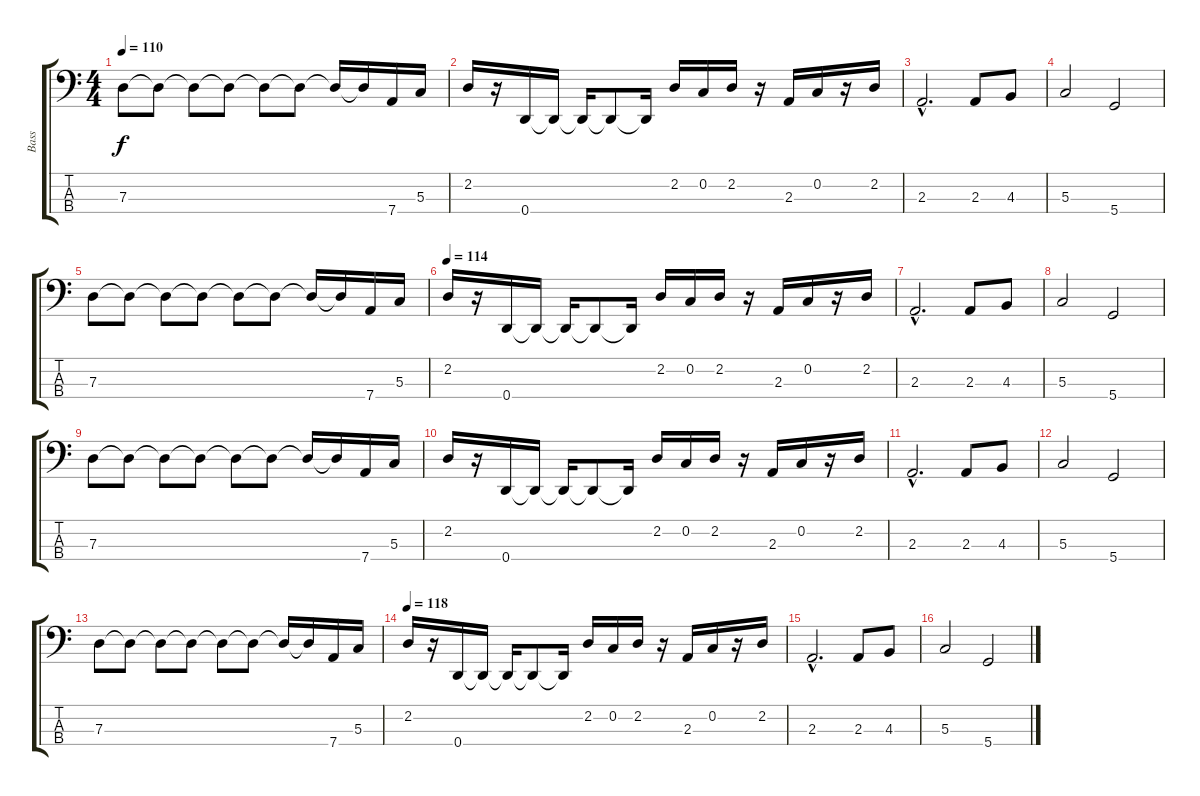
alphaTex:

\track ("Bass" "Bass") {instrument electricbasspick}
\staff {score tabs}
\tuning (F2 C2 G1 D1) {hide}
\ts (4 4)
\tempo 110
\clef f4
\ks c
7.3.8{dy f} 7.3{t}.8 7.3{t}.8 7.3{t}.8 7.3{t}.8 7.3{t}.8 7.3{t}.16 7.3{t}.16 7.4.16 5.3.16 |
2.2.16 r.16 0.4.16 0.4{t}.16 0.4{t}.16 0.4{t}.8 0.4{t}.16 2.2.16 0.2.16 2.2.16 r.16 2.3.16 0.2.16 r.16 2.2.16 |
2.3{hac}.2{d} 2.3.8 4.3.8 |
5.3.2 5.4.2 |
7.3.8 7.3{t}.8 7.3{t}.8 7.3{t}.8 7.3{t}.8 7.3{t}.8 7.3{t}.16 7.3{t}.16 7.4.16 5.3.16 |
\tempo 114
2.2.16 r.16 0.4.16 0.4{t}.16 0.4{t}.16 0.4{t}.8 0.4{t}.16 2.2.16 0.2.16 2.2.16 r.16 2.3.16 0.2.16 r.16 2.2.16 |
2.3{hac}.2{d} 2.3.8 4.3.8 |
5.3.2 5.4.2 |
7.3.8 7.3{t}.8 7.3{t}.8 7.3{t}.8 7.3{t}.8 7.3{t}.8 7.3{t}.16 7.3{t}.16 7.4.16 5.3.16 |
2.2.16 r.16 0.4.16 0.4{t}.16 0.4{t}.16 0.4{t}.8 0.4{t}.16 2.2.16 0.2.16 2.2.16 r.16 2.3.16 0.2.16 r.16 2.2.16 |
2.3{hac}.2{d} 2.3.8 4.3.8 |
5.3.2 5.4.2 |
7.3.8 7.3{t}.8 7.3{t}.8 7.3{t}.8 7.3{t}.8 7.3{t}.8 7.3{t}.16 7.3{t}.16 7.4.16 5.3.16 |
\tempo 118
2.2.16 r.16 0.4.16 0.4{t}.16 0.4{t}.16 0.4{t}.8 0.4{t}.16 2.2.16 0.2.16 2.2.16 r.16 2.3.16 0.2.16 r.16 2.2.16 |
2.3{hac}.2{d} 2.3.8 4.3.8 |
5.3.2 5.4.2
